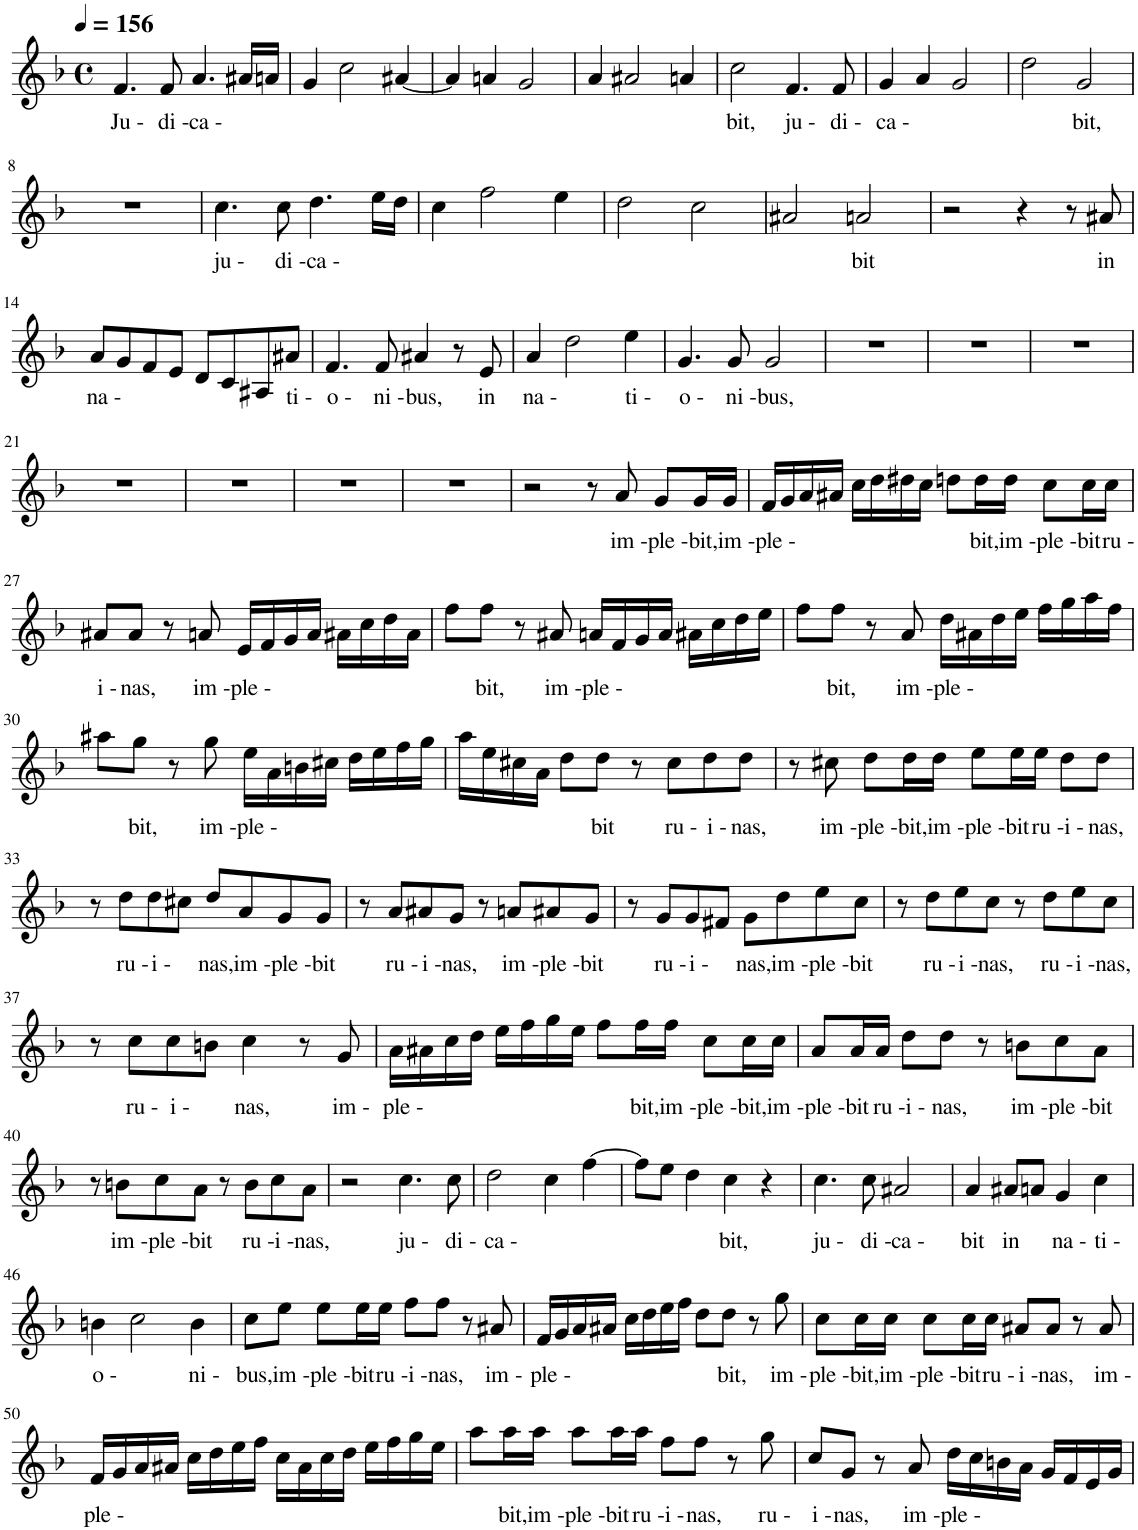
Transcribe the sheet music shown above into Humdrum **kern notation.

**kern	**text
*part1	*part1
*staff1	*staff1
*I"Soprano, Soprano II	*
*I'S.	*
*clefG2	*
*k[b-]	*
*M4/4	*
*met(c)	*
*MM156	*
=1	=1
!	!LO:LY:b
4.f/	Ju -
!	!LO:LY:b
8f/	di -
!	!LO:LY:b
4.a/	ca -
16a#X/LL	.
16an/JJ	.
=2	=2
4g/	.
2cc\	.
[4a#X/	.
=3	=3
4a#/]	.
4an/	.
2g/	.
=4	=4
4a/	.
2a#X/	.
4an/	.
=5	=5
!	!LO:LY:b
2cc\	bit,
!	!LO:LY:b
4.f/	ju -
!	!LO:LY:b
8f/	di -
=6	=6
!	!LO:LY:b
4g/	ca -
4a/	.
2g/	.
=7	=7
2dd\	.
!	!LO:LY:b
2g/	bit,
!!LO:LB:g=z
=8	=8
1r	.
=9	=9
!	!LO:LY:b
4.cc\	ju -
!	!LO:LY:b
8cc\	di -
!	!LO:LY:b
4.dd\	ca -
16ee\LL	.
16dd\JJ	.
=10	=10
4cc\	.
2ff\	.
4ee\	.
=11	=11
2dd\	.
2cc\	.
=12	=12
2a#X/	.
!	!LO:LY:b
2an/	bit
=13	=13
2r	.
4r	.
8r	.
!	!LO:LY:b
8a#X/	in
!!LO:LB:g=z
=14	=14
!	!LO:LY:b
8a/L	na -
8g/	.
8f/	.
8e/J	.
8d/L	.
8c/	.
8A#X/	.
!	!LO:LY:b
8a#X/J	ti -
=15	=15
!	!LO:LY:b
4.f/	o -
!	!LO:LY:b
8f/	ni -
!	!LO:LY:b
4a#X/	bus,
8r	.
!	!LO:LY:b
8e/	in
=16	=16
!	!LO:LY:b
4a/	na -
2dd\	.
!	!LO:LY:b
4ee\	ti -
=17	=17
!	!LO:LY:b
4.g/	o -
!	!LO:LY:b
8g/	ni -
!	!LO:LY:b
2g/	bus,
=18	=18
1r	.
=19	=19
1r	.
=20	=20
1r	.
!!LO:LB:g=z
=21	=21
1r	.
=22	=22
1r	.
=23	=23
1r	.
=24	=24
1r	.
=25	=25
2r	.
8r	.
!	!LO:LY:b
8a/	im -
!	!LO:LY:b
8g/L	ple -
!	!LO:LY:b
16g/L	bit,
!	!LO:LY:b
16g/JJ	im -
=26	=26
!	!LO:LY:b
16f/LL	ple -
16g/	.
16a/	.
16a#X/JJ	.
16cc\LL	.
16dd\	.
16dd#X\	.
16cc\JJ	.
8ddn\L	.
!	!LO:LY:b
16dd\L	bit,
!	!LO:LY:b
16dd\JJ	im -
!	!LO:LY:b
8cc\L	ple -
!	!LO:LY:b
16cc\L	bit
!	!LO:LY:b
16cc\JJ	ru -
!!LO:LB:g=z
=27	=27
!	!LO:LY:b
8a#X/L	i -
!	!LO:LY:b
8a#/J	nas,
8r	.
!	!LO:LY:b
8an/	im -
!	!LO:LY:b
16e/LL	ple -
16f/	.
16g/	.
16a/JJ	.
16a#X\LL	.
16cc\	.
16dd\	.
16a#\JJ	.
=28	=28
8ff\L	.
!	!LO:LY:b
8ff\J	bit,
8r	.
!	!LO:LY:b
8a#X/	im -
!	!LO:LY:b
16an/LL	ple -
16f/	.
16g/	.
16a/JJ	.
16a#X\LL	.
16cc\	.
16dd\	.
16ee\JJ	.
=29	=29
8ff\L	.
!	!LO:LY:b
8ff\J	bit,
8r	.
!	!LO:LY:b
8a/	im -
!	!LO:LY:b
16dd\LL	ple -
16a#X\	.
16dd\	.
16ee\JJ	.
16ff\LL	.
16gg\	.
16aa\	.
16ff\JJ	.
!!LO:LB:g=z
=30	=30
8aa#X\L	.
!	!LO:LY:b
8gg\J	bit,
8r	.
!	!LO:LY:b
8gg\	im -
!	!LO:LY:b
16ee\LL	ple -
16a\	.
16bn\	.
16cc#X\JJ	.
16dd\LL	.
16ee\	.
16ff\	.
16gg\JJ	.
=31	=31
16aa\LL	.
16ee\	.
16cc#X\	.
16a\JJ	.
8dd\L	.
!	!LO:LY:b
8dd\J	bit
8r	.
!	!LO:LY:b
8cc#\L	ru -
!	!LO:LY:b
8dd\	i -
!	!LO:LY:b
8dd\J	nas,
=32	=32
8r	.
!	!LO:LY:b
8cc#X\	im -
!	!LO:LY:b
8dd\L	ple -
!	!LO:LY:b
16dd\L	bit,
!	!LO:LY:b
16dd\JJ	im -
!	!LO:LY:b
8ee\L	ple -
!	!LO:LY:b
16ee\L	bit
!	!LO:LY:b
16ee\JJ	ru -
!	!LO:LY:b
8dd\L	i -
!	!LO:LY:b
8dd\J	nas,
!!LO:LB:g=z
=33	=33
8r	.
!	!LO:LY:b
8dd\L	ru -
!	!LO:LY:b
8dd\	i -
8cc#X\J	.
!	!LO:LY:b
8dd/L	nas,
!	!LO:LY:b
8a/	im -
!	!LO:LY:b
8g/	ple -
!	!LO:LY:b
8g/J	bit
=34	=34
8r	.
!	!LO:LY:b
8a/L	ru -
!	!LO:LY:b
8a#X/	i -
!	!LO:LY:b
8g/J	nas,
8r	.
!	!LO:LY:b
8an/L	im -
!	!LO:LY:b
8a#X/	ple -
!	!LO:LY:b
8g/J	bit
=35	=35
8r	.
!	!LO:LY:b
8g/L	ru -
!	!LO:LY:b
8g/	i -
8f#X/J	.
!	!LO:LY:b
8g\L	nas,
!	!LO:LY:b
8dd\	im -
!	!LO:LY:b
8ee\	ple -
!	!LO:LY:b
8cc\J	bit
=36	=36
8r	.
!	!LO:LY:b
8dd\L	ru -
!	!LO:LY:b
8ee\	i -
!	!LO:LY:b
8cc\J	nas,
8r	.
!	!LO:LY:b
8dd\L	ru -
!	!LO:LY:b
8ee\	i -
!	!LO:LY:b
8cc\J	nas,
!!LO:LB:g=z
=37	=37
8r	.
!	!LO:LY:b
8cc\L	ru -
!	!LO:LY:b
8cc\	i -
8bn\J	.
!	!LO:LY:b
4cc\	nas,
8r	.
!	!LO:LY:b
8g/	im -
=38	=38
!	!LO:LY:b
16a\LL	ple -
16a#X\	.
16cc\	.
16dd\JJ	.
16ee\LL	.
16ff\	.
16gg\	.
16ee\JJ	.
8ff\L	.
!	!LO:LY:b
16ff\L	bit,
!	!LO:LY:b
16ff\JJ	im -
!	!LO:LY:b
8cc\L	ple -
!	!LO:LY:b
16cc\L	bit,
!	!LO:LY:b
16cc\JJ	im -
=39	=39
!	!LO:LY:b
8a/L	ple -
!	!LO:LY:b
16a/L	bit
!	!LO:LY:b
16a/JJ	ru -
!	!LO:LY:b
8dd\L	i -
!	!LO:LY:b
8dd\J	nas,
8r	.
!	!LO:LY:b
8bn\L	im -
!	!LO:LY:b
8cc\	ple -
!	!LO:LY:b
8a\J	bit
!!LO:LB:g=z
=40	=40
8r	.
!	!LO:LY:b
8bn\L	im -
!	!LO:LY:b
8cc\	ple -
!	!LO:LY:b
8a\J	bit
8r	.
!	!LO:LY:b
8b\L	ru -
!	!LO:LY:b
8cc\	i -
!	!LO:LY:b
8a\J	nas,
=41	=41
2r	.
!	!LO:LY:b
4.cc\	ju -
!	!LO:LY:b
8cc\	di -
=42	=42
!	!LO:LY:b
2dd\	ca -
4cc\	.
[4ff\	.
=43	=43
8ff\L]	.
8ee\J	.
4dd\	.
!	!LO:LY:b
4cc\	bit,
4r	.
=44	=44
!	!LO:LY:b
4.cc\	ju -
!	!LO:LY:b
8cc\	di -
!	!LO:LY:b
2a#X/	ca -
=45	=45
!	!LO:LY:b
4a/	bit
!	!LO:LY:b
8a#X/L	in
8an/J	.
!	!LO:LY:b
4g/	na -
!	!LO:LY:b
4cc\	ti -
!!LO:LB:g=z
=46	=46
!	!LO:LY:b
4bn\	o -
2cc\	.
!	!LO:LY:b
4b\	ni -
=47	=47
!	!LO:LY:b
8cc\L	bus,
!	!LO:LY:b
8ee\J	im -
!	!LO:LY:b
8ee\L	ple -
!	!LO:LY:b
16ee\L	bit
!	!LO:LY:b
16ee\JJ	ru -
!	!LO:LY:b
8ff\L	i -
!	!LO:LY:b
8ff\J	nas,
8r	.
!	!LO:LY:b
8a#X/	im -
=48	=48
!	!LO:LY:b
16f/LL	ple -
16g/	.
16a/	.
16a#X/JJ	.
16cc\LL	.
16dd\	.
16ee\	.
16ff\JJ	.
8dd\L	.
!	!LO:LY:b
8dd\J	bit,
8r	.
!	!LO:LY:b
8gg\	im -
=49	=49
!	!LO:LY:b
8cc\L	ple -
!	!LO:LY:b
16cc\L	bit,
!	!LO:LY:b
16cc\JJ	im -
!	!LO:LY:b
8cc\L	ple -
!	!LO:LY:b
16cc\L	bit
!	!LO:LY:b
16cc\JJ	ru -
!	!LO:LY:b
8a#X/L	i -
!	!LO:LY:b
8a#/J	nas,
8r	.
!	!LO:LY:b
8a#/	im -
!!LO:LB:g=z
=50	=50
!	!LO:LY:b
16f/LL	ple -
16g/	.
16a/	.
16a#X/JJ	.
16cc\LL	.
16dd\	.
16ee\	.
16ff\JJ	.
16cc\LL	.
16a#\	.
16cc\	.
16dd\JJ	.
16ee\LL	.
16ff\	.
16gg\	.
16ee\JJ	.
=51	=51
8aa\L	.
!	!LO:LY:b
16aa\L	bit,
!	!LO:LY:b
16aa\JJ	im -
!	!LO:LY:b
8aa\L	ple -
!	!LO:LY:b
16aa\L	bit
!	!LO:LY:b
16aa\JJ	ru -
!	!LO:LY:b
8ff\L	i -
!	!LO:LY:b
8ff\J	nas,
8r	.
!	!LO:LY:b
8gg\	ru -
=52	=52
!	!LO:LY:b
8cc/L	i -
!	!LO:LY:b
8g/J	nas,
8r	.
!	!LO:LY:b
8a/	im -
!	!LO:LY:b
16dd\LL	ple -
16cc\	.
16bn\	.
16a\JJ	.
16g/LL	.
16f/	.
16e/	.
16g/JJ	.
=	=
*-	*-
